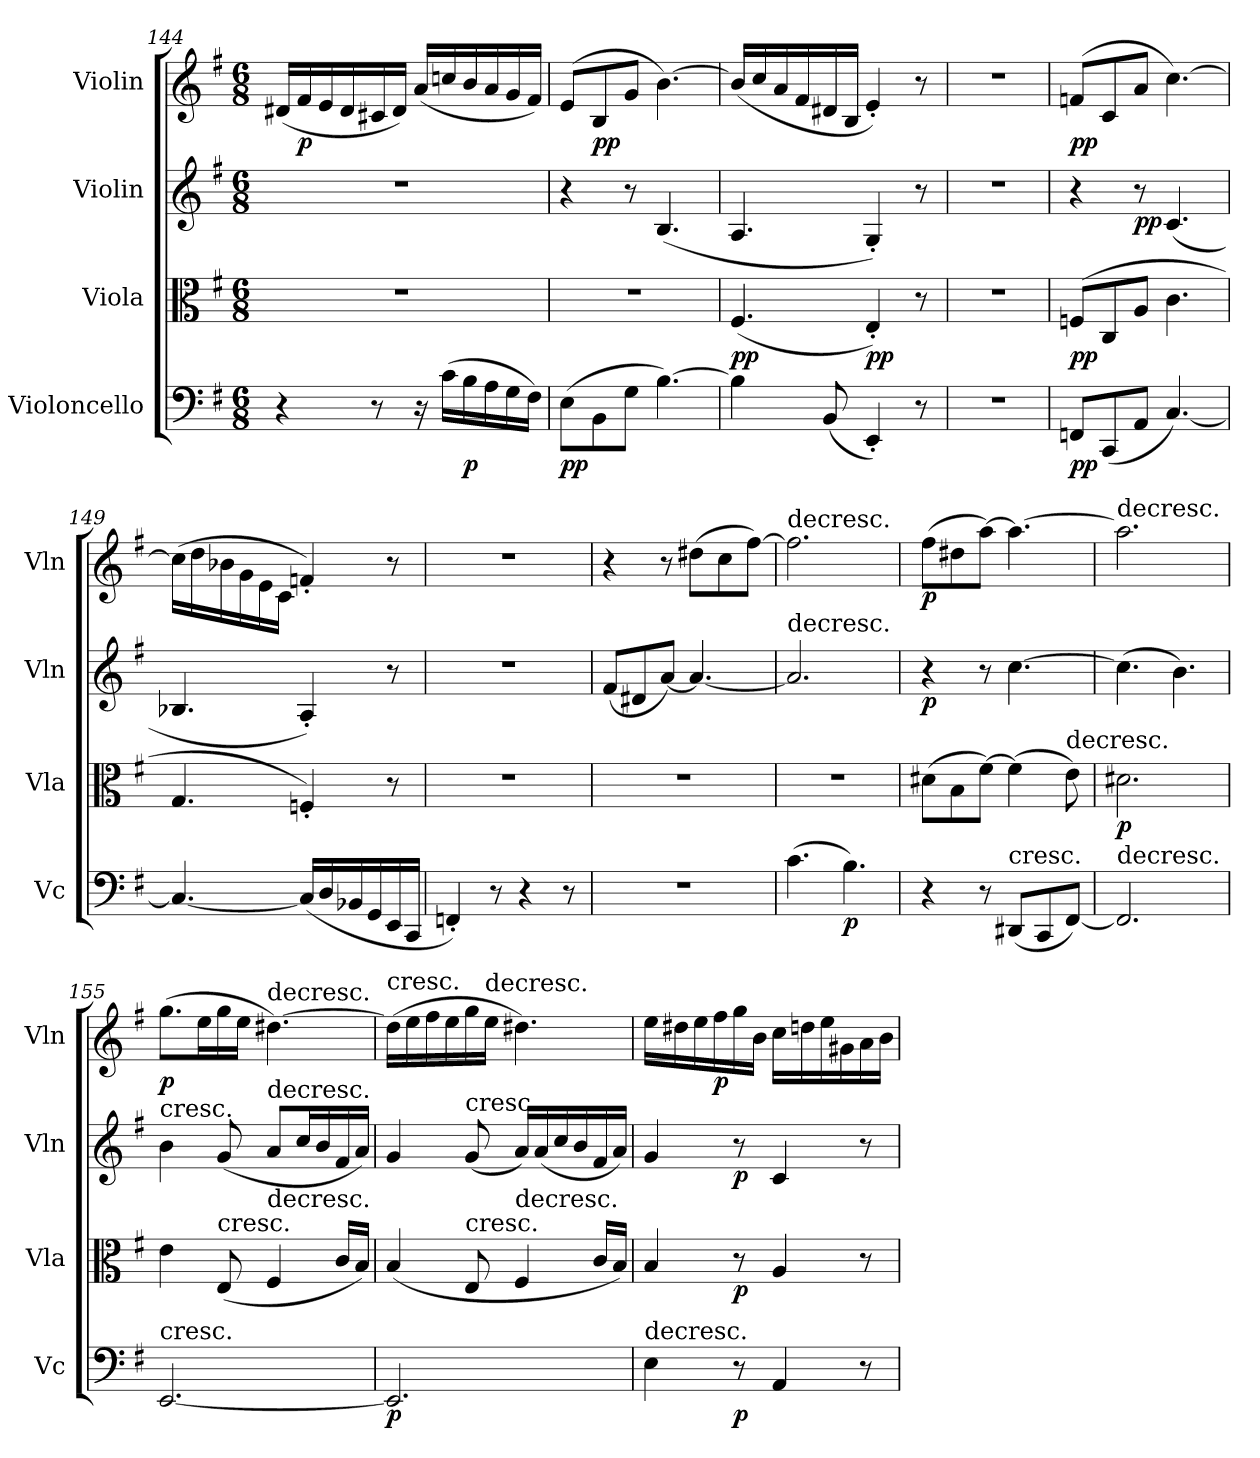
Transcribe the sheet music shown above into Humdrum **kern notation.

**kern	**dynam	**kern	**dynam	**kern	**dynam	**kern	**dynam
*part4	*part4	*part3	*part3	*part2	*part2	*part1	*part1
*staff4	*staff4	*staff3	*staff3	*staff2	*staff2	*staff1	*staff1
*I"Violoncello	*	*I"Viola	*	*I"Violin	*	*I"Violin	*
*I'Vc	*	*I'Vla	*	*I'Vln	*	*I'Vln	*
*clefF4	*	*clefC3	*	*clefG2	*	*clefG2	*
*k[f#]	*	*k[f#]	*	*k[f#]	*	*k[f#]	*
*e:	*	*e:	*	*e:	*	*e:	*
*M6/8	*	*M6/8	*	*M6/8	*	*M6/8	*
=144	=144	=144	=144	=144	=144	=144	=144
4r	.	2.r	.	2.r	.	(16d#X/LL	.
.	.	.	.	.	.	16f#/	p
.	.	.	.	.	.	16e/	.
.	.	.	.	.	.	16d#/	.
8r	.	.	.	.	.	16c#X/	.
.	.	.	.	.	.	16d#/JJ)	.
16r	.	.	.	.	.	(16a/LL	.
(16c\LL	.	.	.	.	.	16ccn/	.
16B\	p	.	.	.	.	16b/	.
16A\	.	.	.	.	.	16a/	.
16G\	.	.	.	.	.	16g/	.
16F#\JJ)	.	.	.	.	.	16f#/JJ)	.
=145	=145	=145	=145	=145	=145	=145	=145
(8E\L	pp	2.r	.	4r	.	(8e/L	.
8BB\	.	.	.	.	.	8B/	pp
8G\J	.	.	.	8r	.	8g/J	.
[4.B\)	.	.	.	(4.B/	.	[4.b\)	.
=146	=146	=146	=146	=146	=146	=146	=146
4B\]	.	(4.F#/	pp	4.A/	.	(16b/LL]	.
.	.	.	.	.	.	16cc/	.
.	.	.	.	.	.	16a/	.
.	.	.	.	.	.	16f#/	.
(8BB/	.	.	.	.	.	16d#X/	.
.	.	.	.	.	.	16B/JJ	.
4EE'/)	.	4E'/)	pp	4G'/)	.	4e'/)	.
8r	.	8r	.	8r	.	8r	.
=147	=147	=147	=147	=147	=147	=147	=147
2.r	.	2.r	.	2.r	.	2.r	.
=148	=148	=148	=148	=148	=148	=148	=148
8FFn/L	pp	(8Fn/L	pp	4r	.	(8fn/L	pp
(8CC/	.	8C/	.	.	.	8c/	.
8AA/J	.	8A/J	.	8r	pp	8a/J	.
[4.C/)	.	4.c\	.	(4.c/	.	[4.cc\)	.
=149	=149	=149	=149	=149	=149	=149	=149
4.C/_	.	4.G/	.	4.B-X/	.	(16cc\LL]	.
.	.	.	.	.	.	16dd\	.
.	.	.	.	.	.	16b-X\	.
.	.	.	.	.	.	16g\	.
.	.	.	.	.	.	16e\	.
.	.	.	.	.	.	16c\JJ	.
(16C/LL]	.	4Fn'/)	.	4A'/)	.	4fn'/)	.
16D/	.	.	.	.	.	.	.
16BB-X/	.	.	.	.	.	.	.
16GG/	.	.	.	.	.	.	.
16EE/	.	8r	.	8r	.	8r	.
16CC/JJ	.	.	.	.	.	.	.
=150	=150	=150	=150	=150	=150	=150	=150
4FFn'/)	.	2.r	.	2.r	.	2.r	.
8r	.	.	.	.	.	.	.
4r	.	.	.	.	.	.	.
8r	.	.	.	.	.	.	.
=151	=151	=151	=151	=151	=151	=151	=151
2.r	.	2.r	.	(8f#/L	.	4r	.
.	.	.	.	8d#X/	.	.	.
.	.	.	.	[8a/J)	.	8r	.
.	.	.	.	4.a/_	.	(8dd#X\L	.
.	.	.	.	.	.	8cc\	.
.	.	.	.	.	.	[8ff#\J)	.
=152	=152	=152	=152	=152	=152	=152	=152
!	!	!	!	!	!	!LO:TX:t=decresc.	!
!	!	!	!	!LO:TX:t=decresc.	!	!	!
(4.c\	.	2.r	.	2.a/]	.	2.ff#\]	.
4.B\)	p	.	.	.	.	.	.
=153	=153	=153	=153	=153	=153	=153	=153
4r	.	(8d#X\L	.	4r	p	(8ff#\L	p
.	.	8B\	.	.	.	8dd#X\	.
8r	.	[8f#\J)	.	8r	.	[8aa\J)	.
!LO:TX:t=cresc.	!	!	!	!	!	!	!
(8DD#X/L	.	(4f#\]	.	[4.cc\	.	4.aa\_	.
8CC/	.	.	.	.	.	.	.
!	!	!LO:TX:t=decresc.	!	!	!	!	!
[8FF#/J)	.	8e\)	.	.	.	.	.
=154	=154	=154	=154	=154	=154	=154	=154
!	!	!	!	!	!	!LO:TX:t=decresc.	!
!LO:TX:t=decresc.	!	!	!	!	!	!	!
2.FF#/]	.	2.d#X\	p	(4.cc\]	.	2.aa\]	.
.	.	.	.	4.b\)	.	.	.
=155	=155	=155	=155	=155	=155	=155	=155
!	!	!	!	!LO:TX:t=cresc.	!	!	!
!LO:TX:t=cresc.	!	!	!	!	!	!	!
[2.EE/	.	4e\	.	4b\	.	(8.gg\L	p
.	.	.	.	.	.	16ee\L	.
!	!	!LO:TX:t=cresc.	!	!	!	!	!
.	.	(8E/	.	(8g/	.	16gg\	.
.	.	.	.	.	.	16ee\JJ	.
!	!	!	!	!	!	!LO:TX:t=decresc.	!
!	!	!	!	!LO:TX:t=decresc.	!	!	!
!	!	!LO:TX:t=decresc.	!	!	!	!	!
.	.	4F#/	.	8a/L	.	[4.dd#X\)	.
.	.	.	.	16cc/L	.	.	.
.	.	.	.	16b/	.	.	.
.	.	16c\LL	.	16f#/	.	.	.
.	.	16B/JJ)	.	16a/JJ)	.	.	.
=156	=156	=156	=156	=156	=156	=156	=156
!	!	!	!	!	!	!LO:TX:t=cresc.	!
2.EE/]	p	(4B/	.	4g/	.	(16dd#\LL]	.
.	.	.	.	.	.	16ee\	.
.	.	.	.	.	.	16ff#\	.
.	.	.	.	.	.	16ee\	.
!	!	!	!	!LO:TX:t=cresc.	!	!	!
!	!	!LO:TX:t=cresc.	!	!	!	!	!
.	.	8E/	.	(8g/	.	16gg\	.
!	!	!	!	!	!	!LO:TX:t=decresc.	!
.	.	.	.	.	.	16ee\JJ	.
!	!	!LO:TX:t=decresc.	!	!	!	!	!
.	.	4F#/	.	16a/LL)	.	4.dd#X\)	.
.	.	.	.	(16a/	.	.	.
.	.	.	.	16cc/	.	.	.
.	.	.	.	16b/	.	.	.
.	.	16c\LL	.	16f#/	.	.	.
.	.	16B/JJ)	.	16a/JJ)	.	.	.
=157	=157	=157	=157	=157	=157	=157	=157
!LO:TX:t=decresc.	!	!	!	!	!	!	!
4E\	.	4B/	.	4g/	.	16ee\LL	.
.	.	.	.	.	.	16dd#X\	.
.	.	.	.	.	.	16ee\	.
.	.	.	.	.	.	16ff#\	p
8r	p	8r	p	8r	p	16gg\	.
.	.	.	.	.	.	16b\JJ	.
4AA/	.	4A/	.	4c/	.	16cc\LL	.
.	.	.	.	.	.	16ddn\	.
.	.	.	.	.	.	16ee\	.
.	.	.	.	.	.	16g#X\	.
8r	.	8r	.	8r	.	16a\	.
.	.	.	.	.	.	16b\JJ	.
=	=	=	=	=	=	=	=
*-	*-	*-	*-	*-	*-	*-	*-
